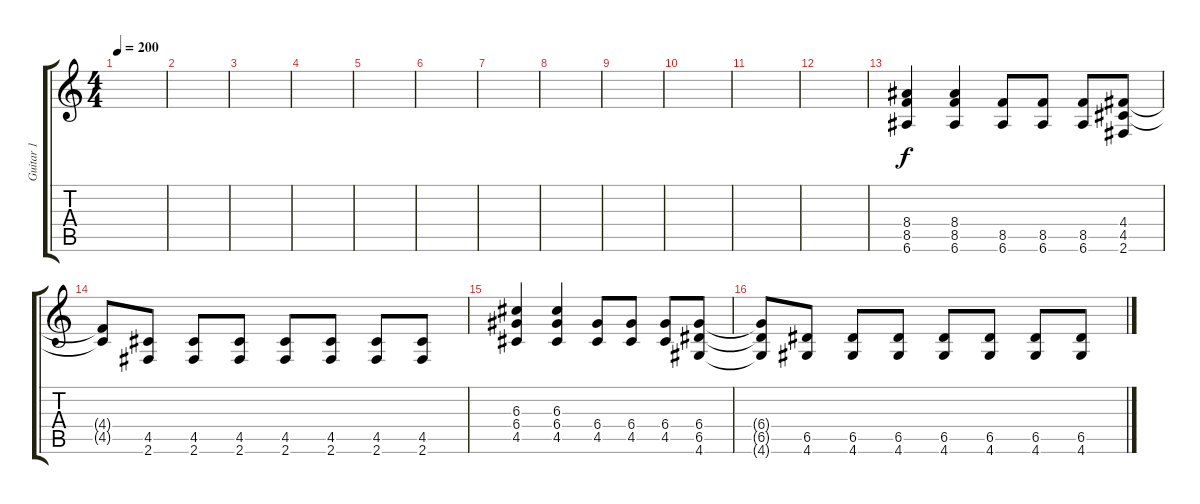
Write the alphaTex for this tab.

\track ("Guitar 1" "Guitar 1") {instrument distortionguitar}
\staff {score tabs}
\tuning (E4 B3 G3 D3 A2 E2) {hide}
\ts (4 4)
\tempo 200
\clef g2
\ks c
|
|
|
|
|
|
|
|
|
|
|
|
(8.4 8.5 6.6).4 (8.4 8.5 6.6).4 (8.5 6.6).8 (8.5 6.6).8 (8.5 6.6).8 (4.4 4.5 2.6).8 |
(4.4{t} 4.5{t}).8 (4.5 2.6).8 (4.5 2.6).8 (4.5 2.6).8 (4.5 2.6).8 (4.5 2.6).8 (4.5 2.6).8 (4.5 2.6).8 |
(6.3 6.4 4.5).4 (6.3 6.4 4.5).4 (6.4 4.5).8 (6.4 4.5).8 (6.4 4.5).8 (6.4 6.5 4.6).8 |
(6.4{t} 6.5{t} 4.6{t}).8 (6.5 4.6).8 (6.5 4.6).8 (6.5 4.6).8 (6.5 4.6).8 (6.5 4.6).8 (6.5 4.6).8 (6.5 4.6).8
